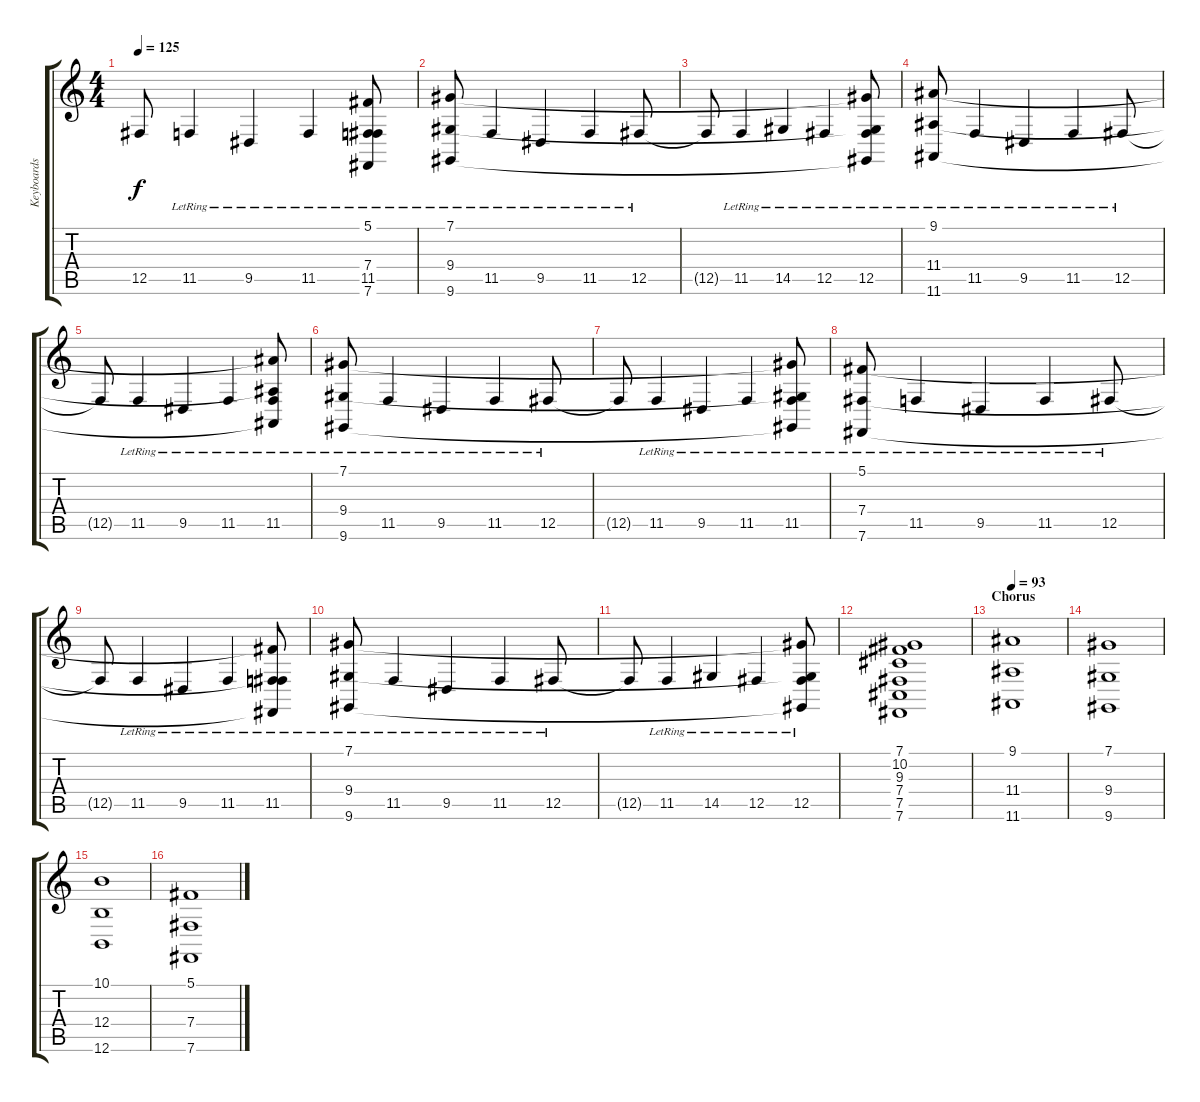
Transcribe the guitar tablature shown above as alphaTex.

\track ("Keyboards" "Keyboards") {instrument stringensemble1}
\staff {score tabs}
\tuning (Db4 Ab3 E3 B2 Gb2 B1) {hide}
\ts (4 4)
\tempo 125
\clef g2
\ks c
12.5{t}.8{dy f} 11.5{lr}.4 9.5{lr}.4 11.5{lr}.4 (5.1{t} 7.4{t} 11.5{lr} 7.6{t}).8 |
(7.1{lr} 9.4{lr} 9.6{lr}).8 11.5{lr}.4 9.5{lr}.4 11.5{lr}.4 12.5{lr}.8 |
12.5{t}.8 11.5{lr}.4 14.5{lr}.4 12.5{lr}.4 (7.1{t} 9.4{t} 12.5{lr} 9.6{t}).8 |
(9.1{lr} 11.4{lr} 11.6{lr}).8 11.5{lr}.4 9.5{lr}.4 11.5{lr}.4 12.5{lr}.8 |
12.5{t}.8 11.5{lr}.4 9.5{lr}.4 11.5{lr}.4 (9.1{t} 11.4{t} 11.5{lr} 11.6{t}).8 |
(7.1{lr} 9.4{lr} 9.6{lr}).8 11.5{lr}.4 9.5{lr}.4 11.5{lr}.4 12.5{lr}.8 |
12.5{t}.8 11.5{lr}.4 9.5{lr}.4 11.5{lr}.4 (7.1{t} 9.4{t} 11.5{lr} 9.6{t}).8 |
(5.1{lr} 7.4{lr} 7.6{lr}).8 11.5{lr}.4 9.5{lr}.4 11.5{lr}.4 12.5{lr}.8 |
12.5{t}.8 11.5{lr}.4 9.5{lr}.4 11.5{lr}.4 (5.1{t} 7.4{t} 11.5{lr} 7.6{t}).8 |
(7.1{lr} 9.4{lr} 9.6{lr}).8 11.5{lr}.4 9.5{lr}.4 11.5{lr}.4 12.5{lr}.8 |
12.5{t}.8 11.5{lr}.4 14.5{lr}.4 12.5{lr}.4 (7.1{t} 9.4{t} 12.5{lr} 9.6{t}).8 |
(7.1 10.2 9.3 7.4 7.5 7.6).1 |
\section ("" "Chorus")
\tempo 93
(9.1 11.4 11.6).1 |
(7.1 9.4 9.6).1 |
(10.1 12.4 12.6).1 |
(5.1 7.4 7.6).1
